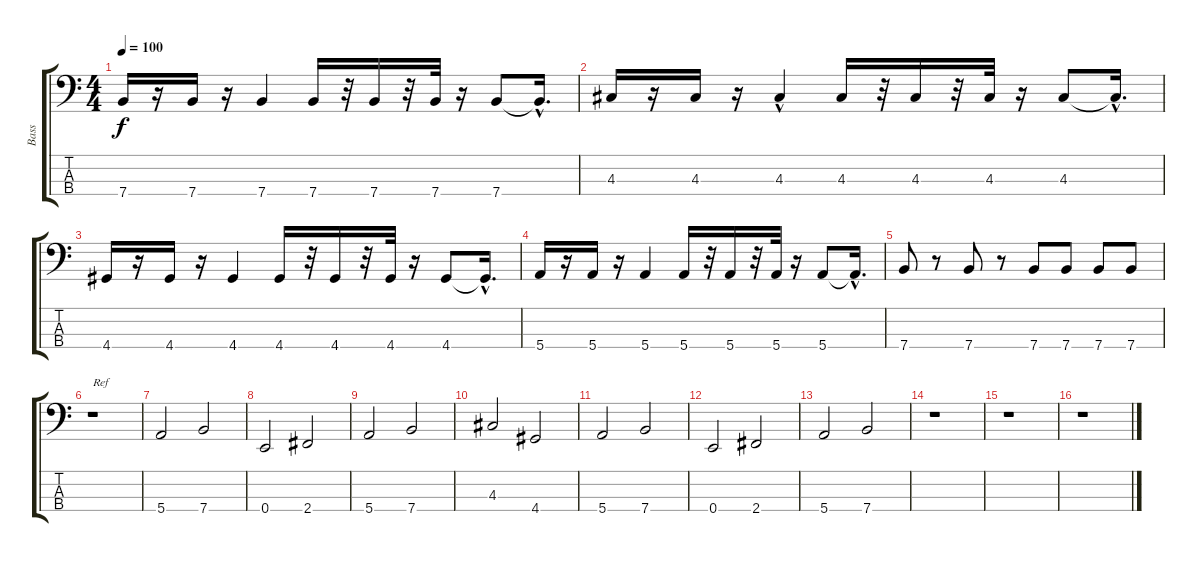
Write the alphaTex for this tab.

\track ("Bass" "Bass") {instrument electricbassfinger}
\staff {score tabs}
\tuning (G2 D2 A1 E1) {hide}
\ts (4 4)
\tempo 100
\clef f4
\ks c
7.4.16{dy f} r.16 7.4.16 r.16 7.4.4 7.4.16 r.32 7.4.16 r.32 7.4.32 r.16 7.4.8 7.4{hac t}.16{d} |
4.3.16 r.16 4.3.16 r.16 4.3{hac}.4 4.3.16 r.32 4.3.16 r.32 4.3.32 r.16 4.3.8 4.3{hac t}.16{d} |
4.4.16 r.16 4.4.16 r.16 4.4.4 4.4.16 r.32 4.4.16 r.32 4.4.32 r.16 4.4.8 4.4{hac t}.16{d} |
5.4.16 r.16 5.4.16 r.16 5.4.4 5.4.16 r.32 5.4.16 r.32 5.4.32 r.16 5.4.8 5.4{hac t}.16{d} |
7.4.8 r.8 7.4.8 r.8 7.4.8 7.4.8 7.4.8 7.4.8 |
r.1{txt "Ref"} |
5.4.2 7.4.2 |
0.4.2 2.4.2 |
5.4.2 7.4.2 |
4.3.2 4.4.2 |
5.4.2 7.4.2 |
0.4.2 2.4.2 |
5.4.2 7.4.2 |
r.1 |
r.1 |
r.1
